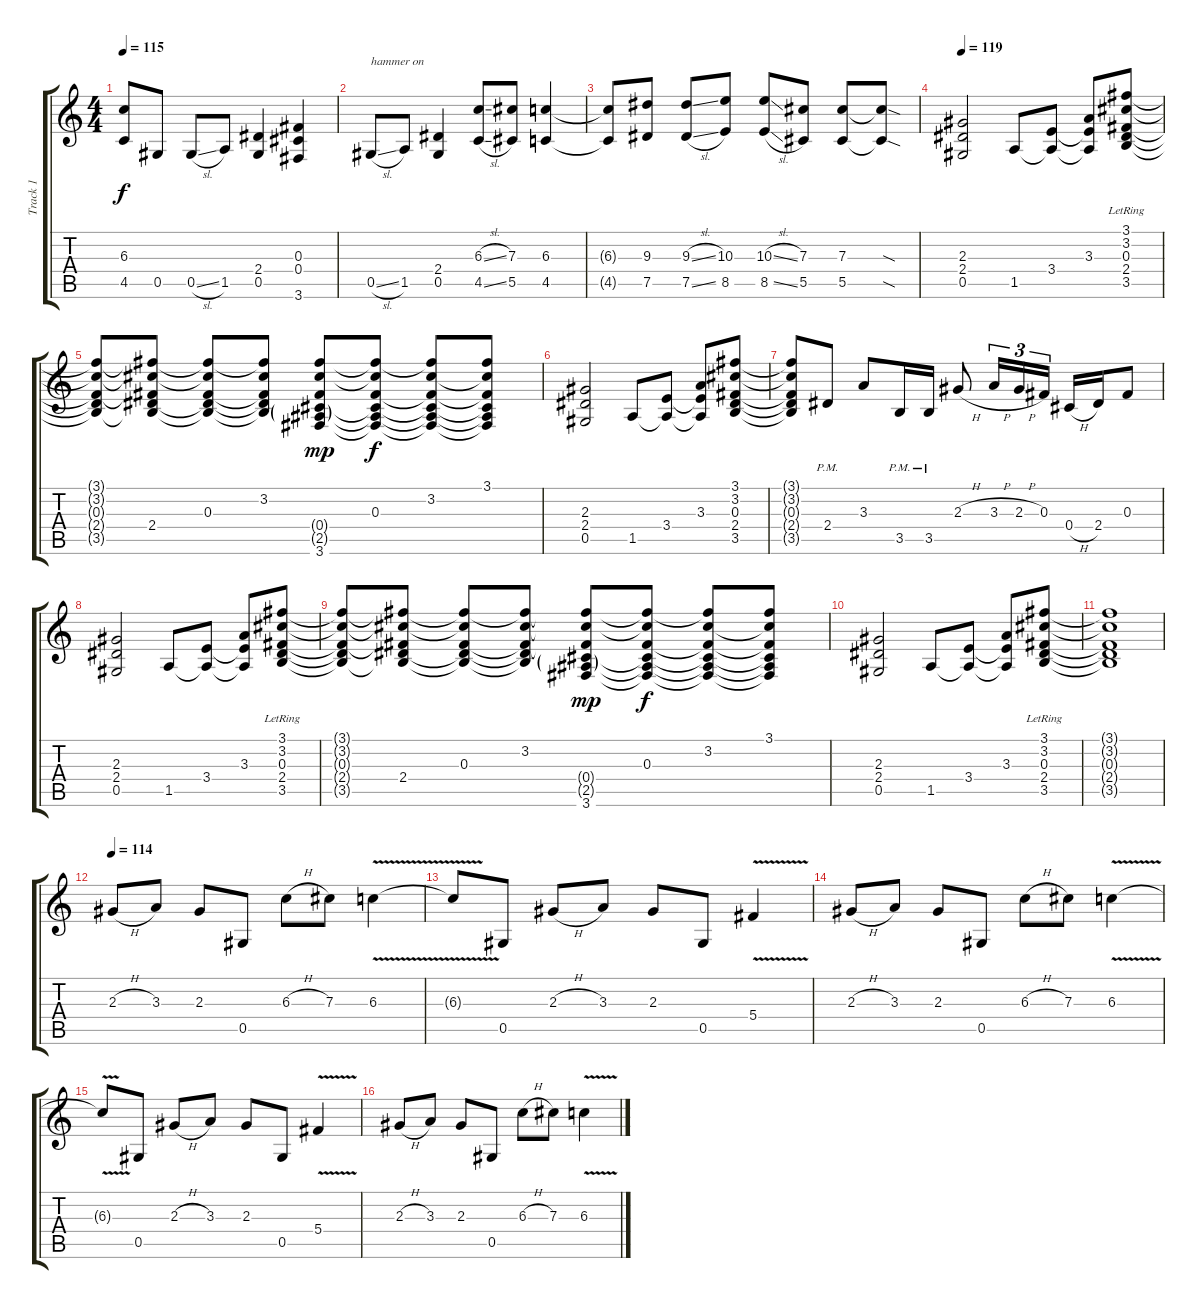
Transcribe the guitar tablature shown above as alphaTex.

\track ("Track 1" "Track 1") {instrument overdrivenguitar}
\staff {score tabs}
\tuning (Eb4 Bb3 Gb3 Db3 Ab2 Eb2) {hide}
\ts (4 4)
\tempo 115
\clef g2
\ks c
(6.3{t} 4.5{t}).8{dy f} 0.5.8 0.5{sl}.8 1.5.8 (2.4 0.5).4 (0.3 0.4 3.6).4 |
0.5{sl}.8{txt "hammer on"} 1.5.8 (2.4 0.5).4 (6.3{sl} 4.5{sl}).8 (7.3 5.5).8 (6.3 4.5).4 |
(6.3{t} 4.5{t}).8 (9.3 7.5).8 (9.3{sl} 7.5{sl}).8 (10.3 8.5).8 (10.3{sl} 8.5{sl}).8 (7.3 5.5).8 (7.3 5.5).8 (7.3{sod t} 5.5{sod t}).8 |
\tempo 119
(2.3 2.4 0.5).2 1.5.8 (3.4 1.5{t}).8 (3.3 3.4{t} 1.5{t}).8 (3.1{lr} 3.2{lr} 0.3{lr} 2.4{lr} 3.5{lr}).8 |
(3.1{t} 3.2{t} 0.3{t} 2.4{t} 3.5{t}).8 (3.1{t} 3.2{t} 0.3{t} 2.4 3.5{t}).8 (3.1{t} 3.2{t} 0.3 2.4{t} 3.5{t}).8 (3.1{t} 3.2 0.3{t} 2.4{t} 3.5{t}).8 (3.1{t} 3.2{t} 0.3{t} 0.4{g} 2.5{g} 3.6).8{dy mp} (3.1{t} 3.2{t} 0.3 0.4{t} 2.5{t} 3.6{t}).8{dy f} (3.1{t} 3.2 0.3{t} 0.4{t} 2.5{t} 3.6{t}).8 (3.1 3.2{t} 0.3{t} 0.4{t} 2.5{t} 3.6{t}).8 |
(2.3 2.4 0.5).2 1.5.8 (3.4 1.5{t}).8 (3.3 3.4{t} 1.5{t}).8 (3.1 3.2 0.3 2.4 3.5).8 |
(3.1{t} 3.2{t} 0.3{t} 2.4{t} 3.5{t}).8 2.4{pm}.8 3.3.8 3.5{pm}.16 3.5{pm}.16 2.3{h}.8 3.3{h}.16{tu (3 2)} 2.3{h}.16{tu (3 2)} 0.3.16{tu (3 2)} 0.4{h}.16 2.4.16 0.3.8 |
(2.3 2.4 0.5).2 1.5.8 (3.4 1.5{t}).8 (3.3 3.4{t} 1.5{t}).8 (3.1{lr} 3.2{lr} 0.3{lr} 2.4{lr} 3.5{lr}).8 |
(3.1{t} 3.2{t} 0.3{t} 2.4{t} 3.5{t}).8 (3.1{t} 3.2{t} 0.3{t} 2.4 3.5{t}).8 (3.1{t} 3.2{t} 0.3 2.4{t} 3.5{t}).8 (3.1{t} 3.2 0.3{t} 2.4{t} 3.5{t}).8 (3.1{t} 3.2{t} 0.3{t} 0.4{g} 2.5{g} 3.6).8{dy mp} (3.1{t} 3.2{t} 0.3 0.4{t} 2.5{t} 3.6{t}).8{dy f} (3.1{t} 3.2 0.3{t} 0.4{t} 2.5{t} 3.6{t}).8 (3.1 3.2{t} 0.3{t} 0.4{t} 2.5{t} 3.6{t}).8 |
(2.3 2.4 0.5).2 1.5.8 (3.4 1.5{t}).8 (3.3 3.4{t} 1.5{t}).8 (3.1{lr} 3.2{lr} 0.3{lr} 2.4{lr} 3.5{lr}).8 |
(3.1{t} 3.2{t} 0.3{t} 2.4{t} 3.5{t}).1 |
\tempo 114
2.3{h}.8{volume 16} 3.3.8 2.3.8 0.5.8 6.3{h}.8 7.3.8 6.3{v}.4 |
6.3{t}.8 0.5.8 2.3{h}.8 3.3.8 2.3.8 0.5.8 5.4{v}.4 |
2.3{h}.8 3.3.8 2.3.8 0.5.8 6.3{h}.8 7.3.8 6.3{v}.4 |
6.3{t}.8 0.5.8 2.3{h}.8 3.3.8 2.3.8 0.5.8 5.4{v}.4 |
2.3{h}.8 3.3.8 2.3.8 0.5.8 6.3{h}.8 7.3.8 6.3{v}.4
